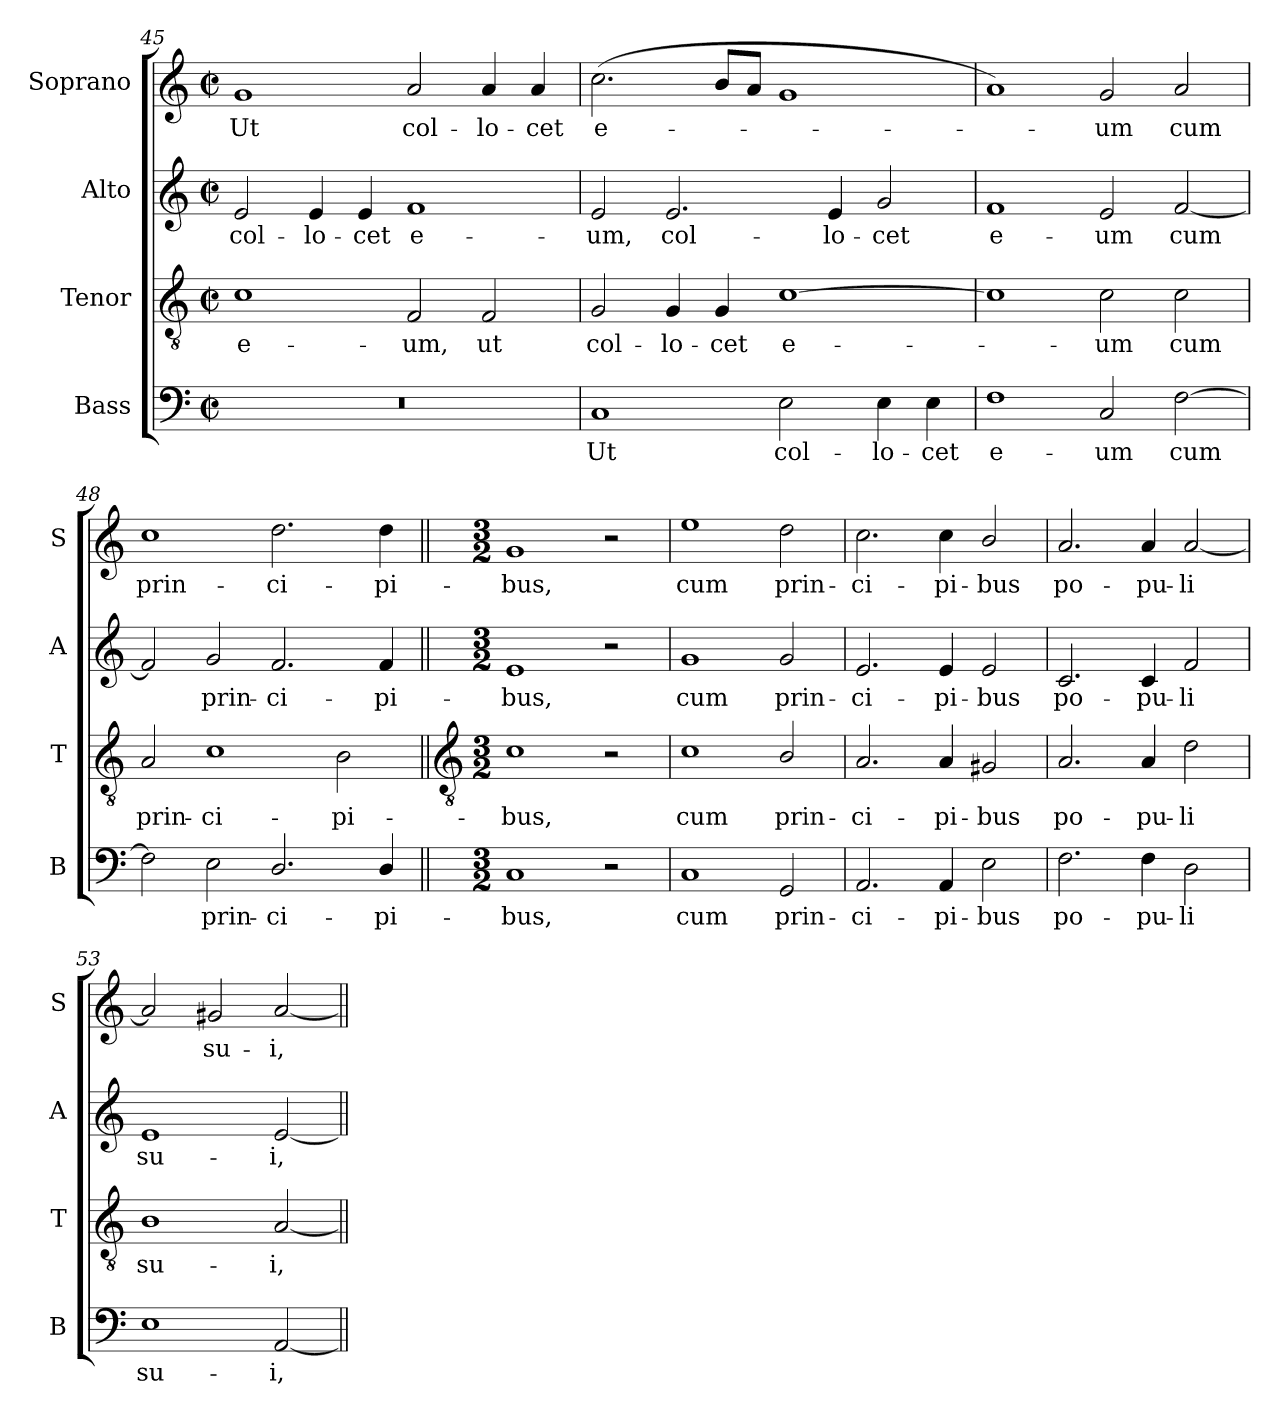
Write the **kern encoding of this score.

**kern	**text	**kern	**text	**kern	**text	**kern	**text
*part4	*part4	*part3	*part3	*part2	*part2	*part1	*part1
*staff4	*staff4	*staff3	*staff3	*staff2	*staff2	*staff1	*staff1
*I"Bass	*	*I"Tenor	*	*I"Alto	*	*I"Soprano	*
*I'B	*	*I'T	*	*I'A	*	*I'S	*
*clefF4	*	*clefGv2	*	*clefG2	*	*clefG2	*
*k[]	*	*k[]	*	*k[]	*	*k[]	*
*C:	*	*C:	*	*C:	*	*C:	*
*M4/2	*	*M4/2	*	*M4/2	*	*M4/2	*
*met(c|)	*	*met(c|)	*	*met(c|)	*	*met(c|)	*
=45	=45	=45	=45	=45	=45	=45	=45
!	!	!	!LO:LY:b	!	!LO:LY:b	!	!LO:LY:b
0r	.	1c	e-	2e	col-	1g	Ut
!	!	!	!	!	!LO:LY:b	!	!
.	.	.	.	4e	-lo-	.	.
!	!	!	!	!	!LO:LY:b	!	!
.	.	.	.	4e	-cet	.	.
!	!	!	!LO:LY:b	!	!LO:LY:b	!	!LO:LY:b
.	.	2F	-um,	1f	e-	2a	col-
!	!	!	!LO:LY:b	!	!	!	!LO:LY:b
.	.	2F	ut	.	.	4a	-lo-
!	!	!	!	!	!	!	!LO:LY:b
.	.	.	.	.	.	4a	-cet
=46	=46	=46	=46	=46	=46	=46	=46
!	!LO:LY:b	!	!LO:LY:b	!	!LO:LY:b	!	!LO:LY:b
1C	Ut	2G	col-	2e	-um,	(<2.cc	e-
!	!	!	!LO:LY:b	!	!LO:LY:b	!	!
.	.	4G	-lo-	2.e	col-	.	.
!	!	!	!LO:LY:b	!	!	!	!
.	.	4G	-cet	.	.	8bL	.
.	.	.	.	.	.	8aJ	.
!	!LO:LY:b	!	!LO:LY:b	!	!	!	!
2E	col-	[1c	e-	.	.	1g	.
!	!	!	!	!	!LO:LY:b	!	!
.	.	.	.	4e	-lo-	.	.
!	!LO:LY:b	!	!	!	!LO:LY:b	!	!
4E	-lo-	.	.	2g	-cet	.	.
!	!LO:LY:b	!	!	!	!	!	!
4E	-cet	.	.	.	.	.	.
=47	=47	=47	=47	=47	=47	=47	=47
!	!LO:LY:b	!	!	!	!LO:LY:b	!	!
1F	e-	1c]	.	1f	e-	1a)	.
!	!LO:LY:b	!	!LO:LY:b	!	!LO:LY:b	!	!LO:LY:b
2C	-um	2c	um	2e	-um	2g	um
!	!LO:LY:b	!	!LO:LY:b	!	!LO:LY:b	!	!LO:LY:b
[2F	cum	2c	cum	[2f	cum	2a	cum
=48	=48	=48	=48	=48	=48	=48	=48
!	!	!	!LO:LY:b	!	!	!	!LO:LY:b
2F]	.	2A	prin-	2f]	.	1cc	prin-
!	!LO:LY:b	!	!LO:LY:b	!	!LO:LY:b	!	!
2E	prin-	1c	-ci-	2g	prin-	.	.
!	!LO:LY:b	!	!	!	!LO:LY:b	!	!LO:LY:b
2.D/	-ci-	.	.	2.f	-ci-	2.dd	-ci-
!	!	!	!LO:LY:b	!	!	!	!
.	.	2B	-pi-	.	.	.	.
!	!LO:LY:b	!	!	!	!LO:LY:b	!	!LO:LY:b
4D/	-pi-	.	.	4f	-pi-	4dd	-pi-
!!LO:LB:g=z
=49||	=49||	=49||	=49||	=49||	=49||	=49||	=49||
*	*	*clefGv2	*	*	*	*	*
*M3/2	*	*M3/2	*	*M3/2	*	*M3/2	*
!	!LO:LY:b	!	!LO:LY:b	!	!LO:LY:b	!	!LO:LY:b
1C	-bus,	1c	-bus,	1e	-bus,	1g	-bus,
2r	.	2r	.	2r	.	2r	.
=50	=50	=50	=50	=50	=50	=50	=50
!	!LO:LY:b	!	!LO:LY:b	!	!LO:LY:b	!	!LO:LY:b
1C	cum	1c	cum	1g	cum	1ee	cum
!	!LO:LY:b	!	!LO:LY:b	!	!LO:LY:b	!	!LO:LY:b
2GG	prin-	2B/	prin-	2g	prin-	2dd	prin-
=51	=51	=51	=51	=51	=51	=51	=51
!	!LO:LY:b	!	!LO:LY:b	!	!LO:LY:b	!	!LO:LY:b
2.AA	-ci-	2.A	-ci-	2.e	-ci-	2.cc	-ci-
!	!LO:LY:b	!	!LO:LY:b	!	!LO:LY:b	!	!LO:LY:b
4AA	-pi-	4A	-pi-	4e	-pi-	4cc	-pi-
!	!LO:LY:b	!	!LO:LY:b	!	!LO:LY:b	!	!LO:LY:b
2E	-bus	2G#X	-bus	2e	-bus	2b/	-bus
=52	=52	=52	=52	=52	=52	=52	=52
!	!LO:LY:b	!	!LO:LY:b	!	!LO:LY:b	!	!LO:LY:b
2.F	po-	2.A	po-	2.c	po-	2.a	po-
!	!LO:LY:b	!	!LO:LY:b	!	!LO:LY:b	!	!LO:LY:b
4F	-pu-	4A	-pu-	4c	-pu-	4a	-pu-
!	!LO:LY:b	!	!LO:LY:b	!	!LO:LY:b	!	!LO:LY:b
2D	-li	2d	-li	2f	-li	[2a	-li
=53	=53	=53	=53	=53	=53	=53	=53
!	!LO:LY:b	!	!LO:LY:b	!	!LO:LY:b	!	!
1E	su-	1B	su-	1e	su-	2a]	.
!	!	!	!	!	!	!	!LO:LY:b
.	.	.	.	.	.	2g#X	su-
!	!LO:LY:b	!	!LO:LY:b	!	!LO:LY:b	!	!LO:LY:b
[2AA	-i,	[2A	-i,	[2e	-i,	[2a	-i,
=||	=||	=||	=||	=||	=||	=||	=||
*-	*-	*-	*-	*-	*-	*-	*-
